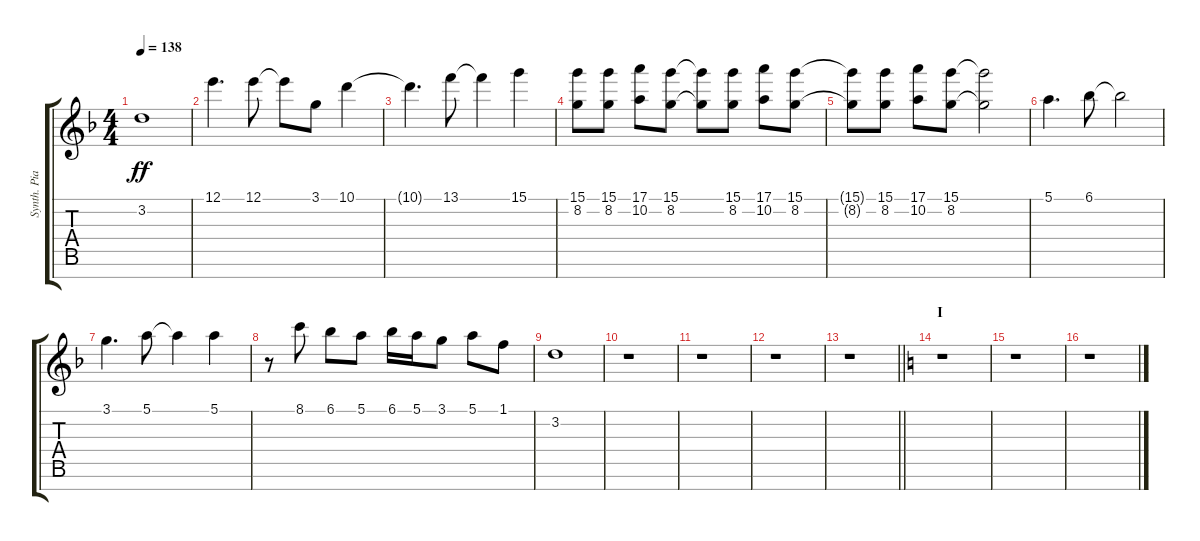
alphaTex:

\track ("Synth. Piano" "Synth. Pia") {instrument pad1newage}
\staff {score tabs}
\tuning (E5 B4 G4 D4 A3 E3 B2) {hide}
\ts (4 4)
\tempo 138
\clef g2
\ks f
3.2.1{dy ff} |
12.1.4{d} 12.1.8 12.1{t}.8 3.1.8 10.1.4 |
10.1{t}.4{d} 13.1.8 13.1{t}.4 15.1.4 |
(15.1 8.2).8 (15.1 8.2).8 (17.1 10.2).8 (15.1 8.2).8 (15.1{t} 8.2{t}).8 (15.1 8.2).8 (17.1 10.2).8 (15.1 8.2).8 |
(15.1{t} 8.2{t}).8 (15.1 8.2).8 (17.1 10.2).8 (15.1 8.2).8 (15.1{t} 8.2{t}).2 |
5.1.4{d} 6.1.8 6.1{t}.2 |
3.1.4{d} 5.1.8 5.1{t}.4 5.1.4 |
r.8 8.1.8 6.1.8 5.1.8 6.1.16 5.1.16 3.1.8 5.1.8 1.1.8 |
3.2.1 |
r.1 |
r.1 |
r.1 |
\barLineRight lightlight
r.1 |
\section ("" "I")
\ks c
r.1 |
r.1 |
r.1
